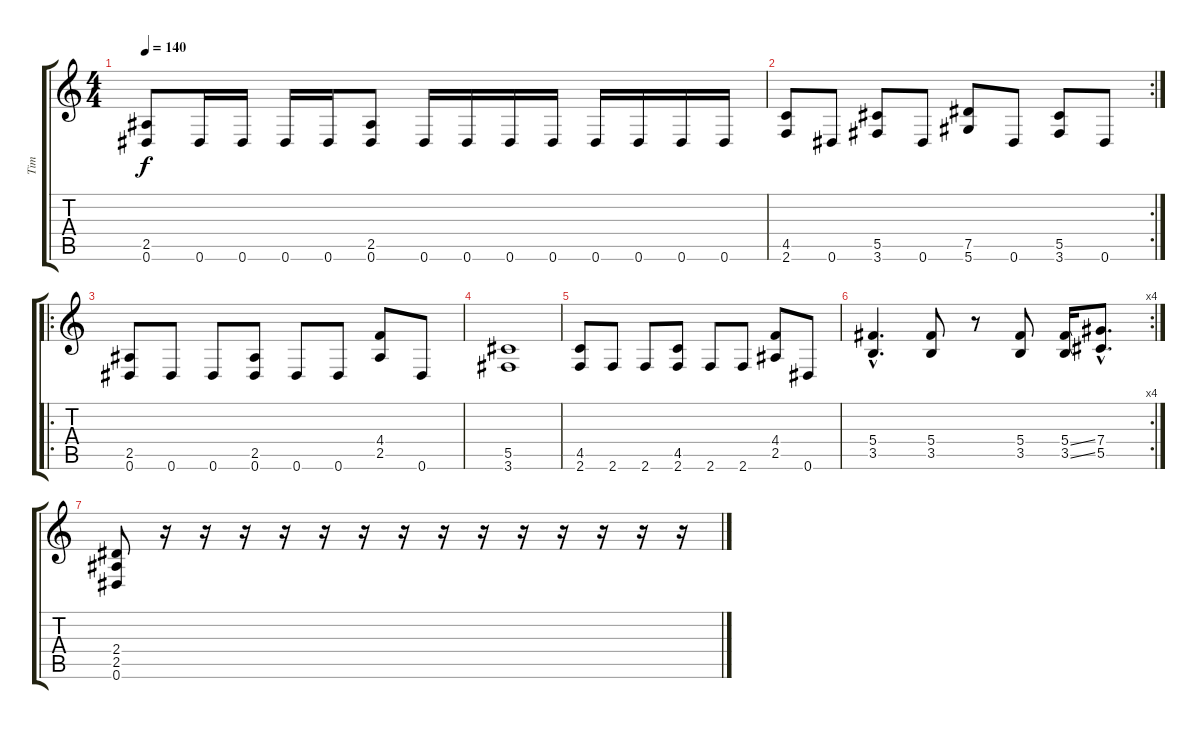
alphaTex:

\track ("Tim" "Tim") {instrument overdrivenguitar}
\staff {score tabs}
\tuning (Eb4 Bb3 Gb3 Db3 Ab2 Eb2) {hide}
\ts (4 4)
\tempo 140
\clef g2
\ks c
(2.5 0.6).8{dy f} 0.6.16 0.6.16 0.6.16 0.6.16 (2.5 0.6).8 0.6.16 0.6.16 0.6.16 0.6.16 0.6.16 0.6.16 0.6.16 0.6.16 |
\rc 2
(4.5 2.6).8 0.6.8 (5.5 3.6).8 0.6.8 (7.5 5.6).8 0.6.8 (5.5 3.6).8 0.6.8 |
\ro
(2.5 0.6).8 0.6.8 0.6.8 (2.5 0.6).8 0.6.8 0.6.8 (4.4 2.5).8 0.6.8 |
(5.5 3.6).1 |
(4.5 2.6).8 2.6.8 2.6.8 (4.5 2.6).8 2.6.8 2.6.8 (4.4 2.5).8 0.6.8 |
\rc 4
(5.4{hac} 3.5{hac}).4{d} (5.4 3.5).8 r.8 (5.4 3.5).8 (5.4{ss} 3.5{ss}).16 (7.4{hac} 5.5{hac}).8{d} |
(2.4 2.5 0.6).8 r.16 r.16 r.16 r.16 r.16 r.16 r.16 r.16 r.16 r.16 r.16 r.16 r.16 r.16
